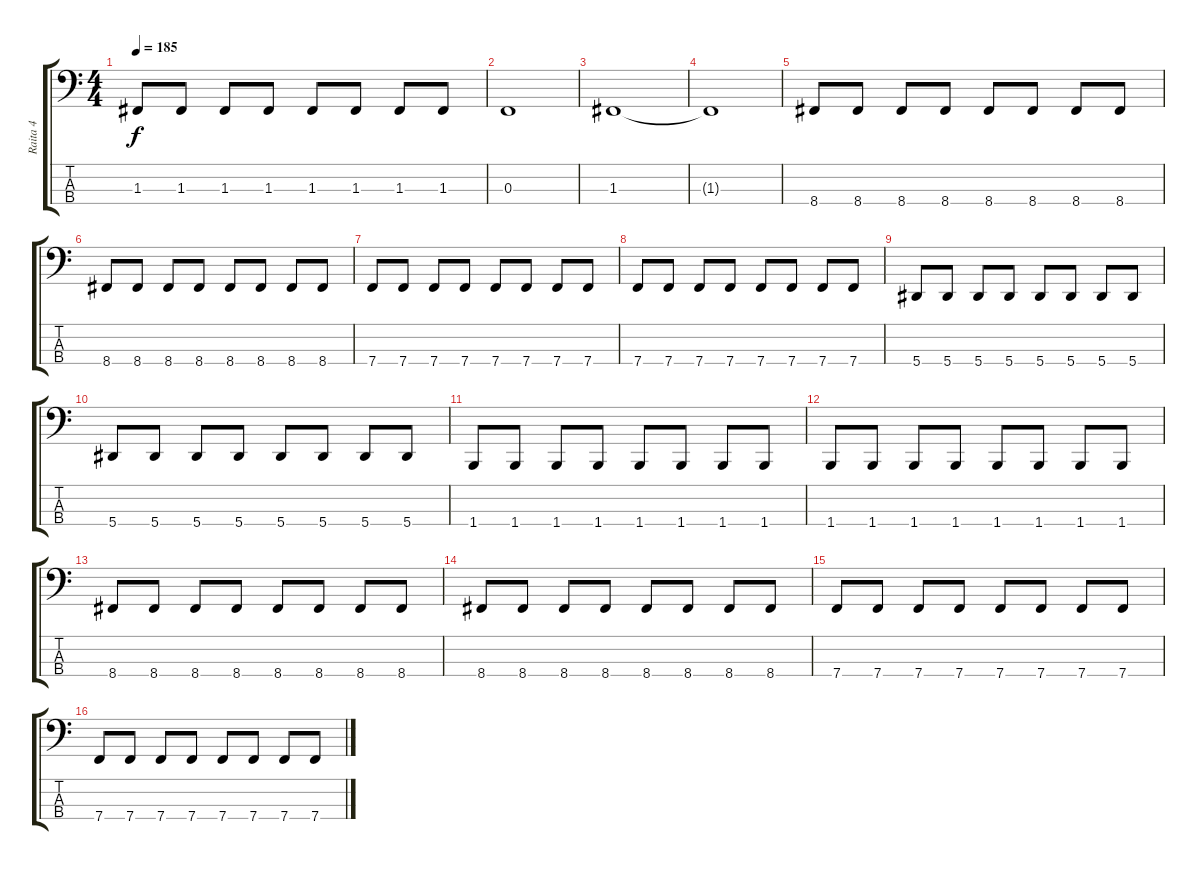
\track ("Raita 4" "Raita 4") {instrument electricbasspick}
\staff {score tabs}
\tuning (Eb2 Bb1 F1 Bb0) {hide}
\ts (4 4)
\tempo 185
\clef f4
\ks c
1.3.8{dy f} 1.3.8 1.3.8 1.3.8 1.3.8 1.3.8 1.3.8 1.3.8 |
0.3.1 |
1.3.1 |
1.3{t}.1 |
8.4.8 8.4.8 8.4.8 8.4.8 8.4.8 8.4.8 8.4.8 8.4.8 |
8.4.8 8.4.8 8.4.8 8.4.8 8.4.8 8.4.8 8.4.8 8.4.8 |
7.4.8 7.4.8 7.4.8 7.4.8 7.4.8 7.4.8 7.4.8 7.4.8 |
7.4.8 7.4.8 7.4.8 7.4.8 7.4.8 7.4.8 7.4.8 7.4.8 |
5.4.8 5.4.8 5.4.8 5.4.8 5.4.8 5.4.8 5.4.8 5.4.8 |
5.4.8 5.4.8 5.4.8 5.4.8 5.4.8 5.4.8 5.4.8 5.4.8 |
1.4.8 1.4.8 1.4.8 1.4.8 1.4.8 1.4.8 1.4.8 1.4.8 |
1.4.8 1.4.8 1.4.8 1.4.8 1.4.8 1.4.8 1.4.8 1.4.8 |
8.4.8 8.4.8 8.4.8 8.4.8 8.4.8 8.4.8 8.4.8 8.4.8 |
8.4.8 8.4.8 8.4.8 8.4.8 8.4.8 8.4.8 8.4.8 8.4.8 |
7.4.8 7.4.8 7.4.8 7.4.8 7.4.8 7.4.8 7.4.8 7.4.8 |
7.4.8 7.4.8 7.4.8 7.4.8 7.4.8 7.4.8 7.4.8 7.4.8
